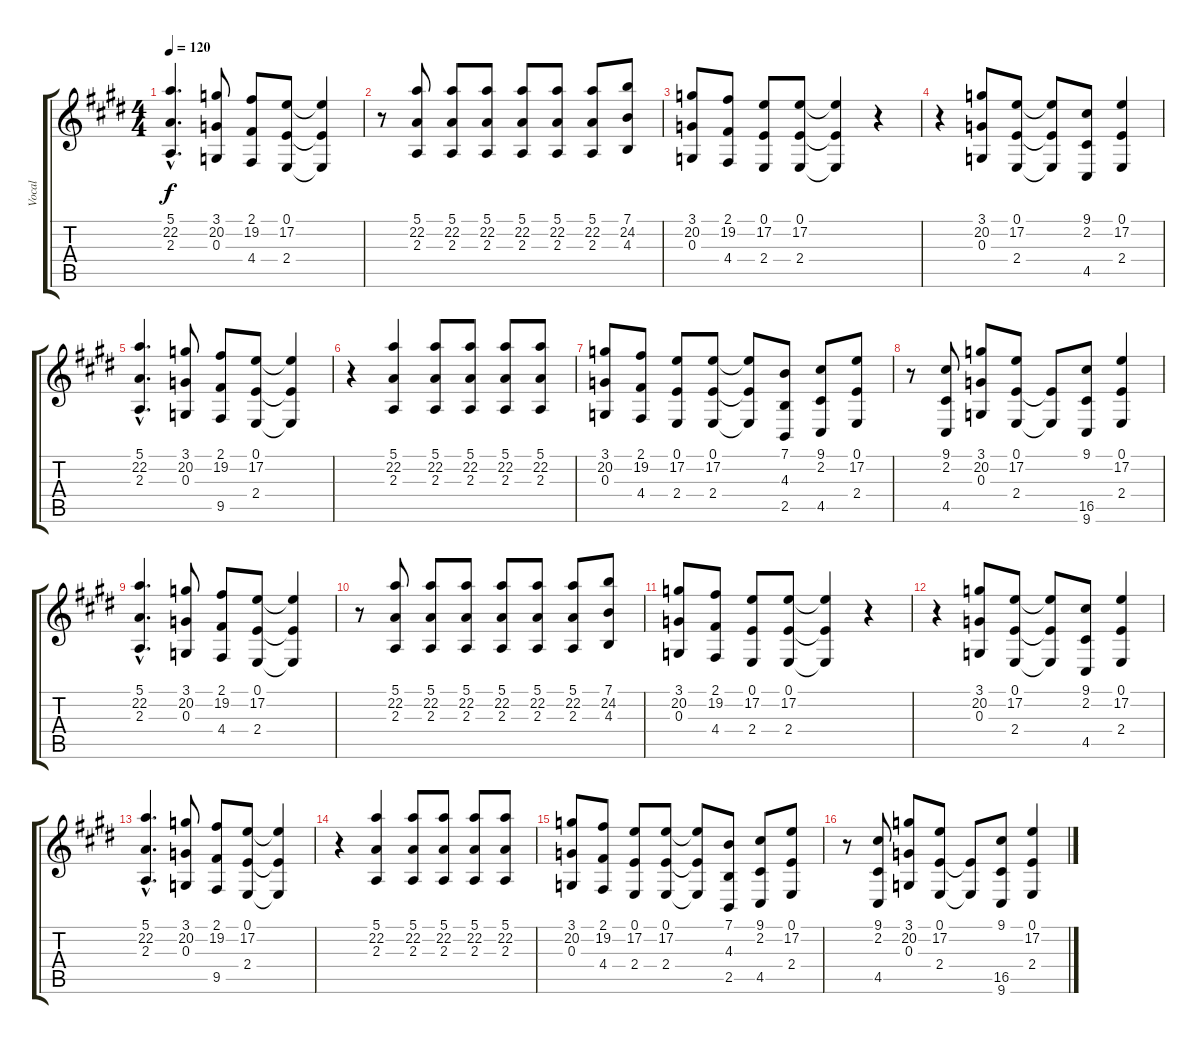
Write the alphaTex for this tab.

\track ("Vocal" "Vocal") {instrument stringensemble1}
\staff {score tabs}
\tuning (E4 B3 G3 D3 A2 E2) {hide}
\ts (4 4)
\tempo 120
\clef g2
\ks e
(5.1{hac} 22.2{hac} 2.3{hac}).4{d dy f} (3.1 20.2 0.3).8 (2.1 19.2 4.4).8 (0.1 17.2 2.4).8 (0.1{t} 17.2{t} 2.4{t}).4 |
r.8 (5.1 22.2 2.3).8 (5.1 22.2 2.3).8 (5.1 22.2 2.3).8 (5.1 22.2 2.3).8 (5.1 22.2 2.3).8 (5.1 22.2 2.3).8 (7.1 24.2 4.3).8 |
(3.1 20.2 0.3).8 (2.1 19.2 4.4).8 (0.1 17.2 2.4).8 (0.1 17.2 2.4).8 (0.1{t} 17.2{t} 2.4{t}).4 r.4 |
r.4{volume 11} (3.1 20.2 0.3).8 (0.1 17.2 2.4).8 (0.1{t} 17.2{t} 2.4{t}).8 (9.1 2.2 4.5).8 (0.1 17.2 2.4).4 |
(5.1{hac} 22.2{hac} 2.3{hac}).4{d volume 10} (3.1 20.2 0.3).8 (2.1 19.2 9.5).8 (0.1 17.2 2.4).8 (0.1{t} 17.2{t} 2.4{t}).4 |
r.4{volume 9} (5.1 22.2 2.3).4 (5.1 22.2 2.3).8 (5.1 22.2 2.3).8 (5.1 22.2 2.3).8 (5.1 22.2 2.3).8 |
(3.1 20.2 0.3).8{volume 8} (2.1 19.2 4.4).8 (0.1 17.2 2.4).8 (0.1 17.2 2.4).8 (0.1{t} 17.2{t} 2.4{t}).8 (7.1 4.3 2.5).8 (9.1 2.2 4.5).8 (0.1 17.2 2.4).8 |
r.8{volume 7} (9.1 2.2 4.5).8 (3.1 20.2 0.3).8 (0.1 17.2 2.4).8 (0.1{t} 2.4{t}).8 (9.1 16.5 9.6).8 (0.1 17.2 2.4).4 |
(5.1{hac} 22.2{hac} 2.3{hac}).4{d volume 6} (3.1 20.2 0.3).8 (2.1 19.2 4.4).8 (0.1 17.2 2.4).8 (0.1{t} 17.2{t} 2.4{t}).4 |
r.8 (5.1 22.2 2.3).8{volume 5} (5.1 22.2 2.3).8 (5.1 22.2 2.3).8 (5.1 22.2 2.3).8 (5.1 22.2 2.3).8 (5.1 22.2 2.3).8 (7.1 24.2 4.3).8 |
(3.1 20.2 0.3).8{volume 4} (2.1 19.2 4.4).8 (0.1 17.2 2.4).8 (0.1 17.2 2.4).8 (0.1{t} 17.2{t} 2.4{t}).4 r.4 |
r.4{volume 3} (3.1 20.2 0.3).8 (0.1 17.2 2.4).8 (0.1{t} 17.2{t} 2.4{t}).8 (9.1 2.2 4.5).8 (0.1 17.2 2.4).4 |
(5.1{hac} 22.2{hac} 2.3{hac}).4{d} (3.1 20.2 0.3).8 (2.1 19.2 9.5).8 (0.1 17.2 2.4).8 (0.1{t} 17.2{t} 2.4{t}).4 |
r.4 (5.1 22.2 2.3).4 (5.1 22.2 2.3).8 (5.1 22.2 2.3).8 (5.1 22.2 2.3).8 (5.1 22.2 2.3).8 |
(3.1 20.2 0.3).8{volume 2} (2.1 19.2 4.4).8 (0.1 17.2 2.4).8 (0.1 17.2 2.4).8 (0.1{t} 17.2{t} 2.4{t}).8 (7.1 4.3 2.5).8 (9.1 2.2 4.5).8 (0.1 17.2 2.4).8 |
r.8 (9.1 2.2 4.5).8 (3.1 20.2 0.3).8 (0.1 17.2 2.4).8 (0.1{t} 2.4{t}).8 (9.1 16.5 9.6).8 (0.1 17.2 2.4).4
